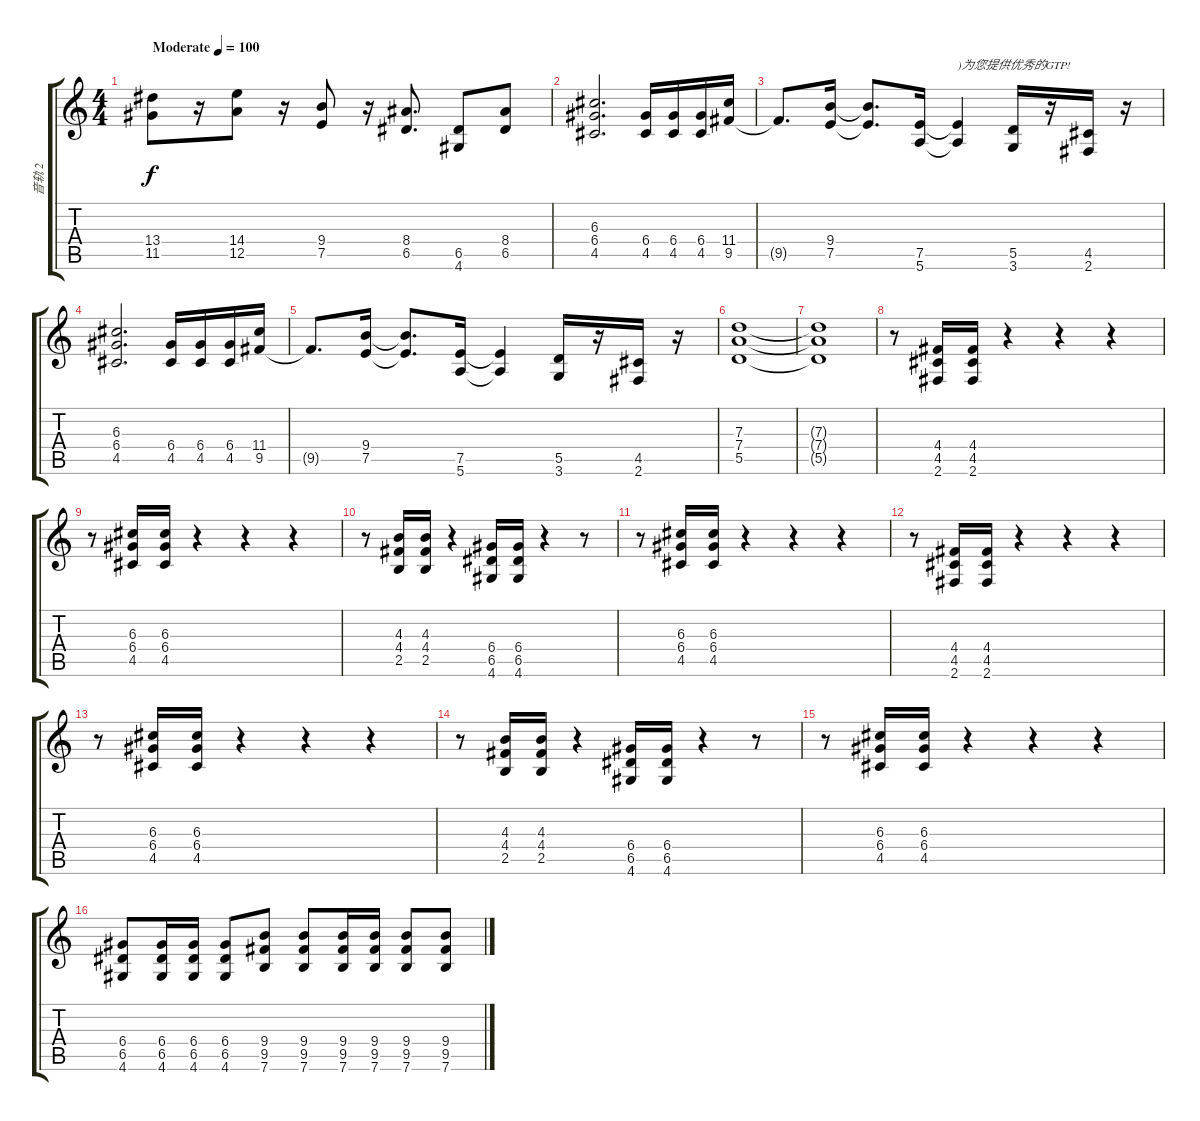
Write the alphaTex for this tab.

\track ("音轨 2" "音轨 2") {instrument distortionguitar}
\staff {score tabs}
\tuning (E4 B3 G3 D3 A2 E2) {hide}
\ts (4 4)
\tempo (100 "Moderate")
\clef g2
\ks c
(13.4 11.5).8{dy f instrument distortionguitar} r.16 (14.4 12.5).8 r.16 (9.4 7.5).8 r.16 (8.4 6.5).8{d} (6.5 4.6).8 (8.4 6.5).8 |
(6.3 6.4 4.5).2{d} (6.4 4.5).16 (6.4 4.5).16 (6.4 4.5).16 (11.4 9.5).16 |
9.5{t}.8{d} (9.4 7.5).16 (9.4{t} 7.5{t}).8{d} (7.5 5.6).16 (7.5{t} 5.6{t}).4{txt ")为您提供优秀的GTP!"} (5.5 3.6).16 r.16 (4.5 2.6).16 r.16 |
(6.3 6.4 4.5).2{d} (6.4 4.5).16 (6.4 4.5).16 (6.4 4.5).16 (11.4 9.5).16 |
9.5{t}.8{d} (9.4 7.5).16 (9.4{t} 7.5{t}).8{d} (7.5 5.6).16 (7.5{t} 5.6{t}).4 (5.5 3.6).16 r.16 (4.5 2.6).16 r.16 |
(7.3 7.4 5.5).1 |
(7.3{t} 7.4{t} 5.5{t}).1 |
r.8 (4.4 4.5 2.6).16 (4.4 4.5 2.6).16 r.4 r.4 r.4 |
r.8 (6.3 6.4 4.5).16 (6.3 6.4 4.5).16 r.4 r.4 r.4 |
r.8 (4.3 4.4 2.5).16 (4.3 4.4 2.5).16 r.4 (6.4 6.5 4.6).16 (6.4 6.5 4.6).16 r.4 r.8 |
r.8 (6.3 6.4 4.5).16 (6.3 6.4 4.5).16 r.4 r.4 r.4 |
r.8 (4.4 4.5 2.6).16 (4.4 4.5 2.6).16 r.4 r.4 r.4 |
r.8 (6.3 6.4 4.5).16 (6.3 6.4 4.5).16 r.4 r.4 r.4 |
r.8 (4.3 4.4 2.5).16 (4.3 4.4 2.5).16 r.4 (6.4 6.5 4.6).16 (6.4 6.5 4.6).16 r.4 r.8 |
r.8 (6.3 6.4 4.5).16 (6.3 6.4 4.5).16 r.4 r.4 r.4 |
(6.4 6.5 4.6).8 (6.4 6.5 4.6).16 (6.4 6.5 4.6).16 (6.4 6.5 4.6).8 (9.4 9.5 7.6).8 (9.4 9.5 7.6).8 (9.4 9.5 7.6).16 (9.4 9.5 7.6).16 (9.4 9.5 7.6).8 (9.4 9.5 7.6).8
